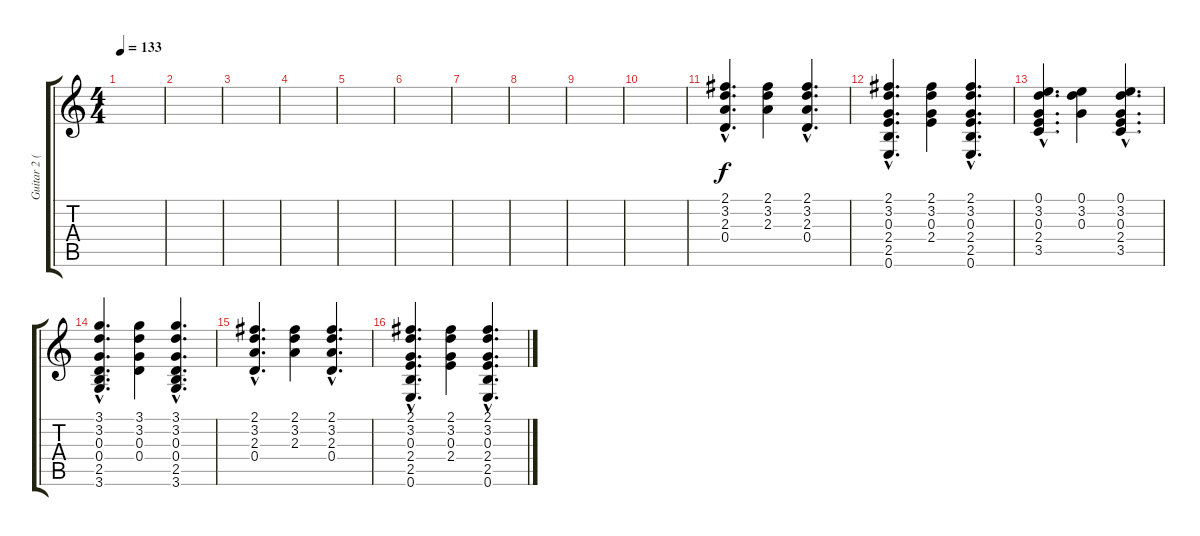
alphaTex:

\track ("Guitar 2 (Loud)" "Guitar 2 (") {instrument acousticguitarsteel}
\staff {score tabs}
\tuning (E4 B3 G3 D3 A2 E2) {hide}
\ts (4 4)
\tempo 133
\clef g2
\ks c
|
|
|
|
|
|
|
|
|
|
(2.1{hac} 3.2{hac} 2.3{hac} 0.4{hac}).4{d} (2.1 3.2 2.3).4 (2.1{hac} 3.2{hac} 2.3{hac} 0.4{hac}).4{d} |
(2.1{hac} 3.2{hac} 0.3{hac} 2.4{hac} 2.5{hac} 0.6{hac}).4{d} (2.1 3.2 0.3 2.4).4 (2.1{hac} 3.2{hac} 0.3{hac} 2.4{hac} 2.5{hac} 0.6{hac}).4{d} |
(0.1{hac} 3.2{hac} 0.3{hac} 2.4{hac} 3.5{hac}).4{d} (0.1 3.2 0.3).4 (0.1{hac} 3.2{hac} 0.3{hac} 2.4{hac} 3.5{hac}).4{d} |
(3.1{hac} 3.2{hac} 0.3{hac} 0.4{hac} 2.5{hac} 3.6{hac}).4{d} (3.1 3.2 0.3 0.4).4 (3.1{hac} 3.2{hac} 0.3{hac} 0.4{hac} 2.5{hac} 3.6{hac}).4{d} |
(2.1{hac} 3.2{hac} 2.3{hac} 0.4{hac}).4{d} (2.1 3.2 2.3).4 (2.1{hac} 3.2{hac} 2.3{hac} 0.4{hac}).4{d} |
(2.1{hac} 3.2{hac} 0.3{hac} 2.4{hac} 2.5{hac} 0.6{hac}).4{d} (2.1 3.2 0.3 2.4).4 (2.1{hac} 3.2{hac} 0.3{hac} 2.4{hac} 2.5{hac} 0.6{hac}).4{d}
